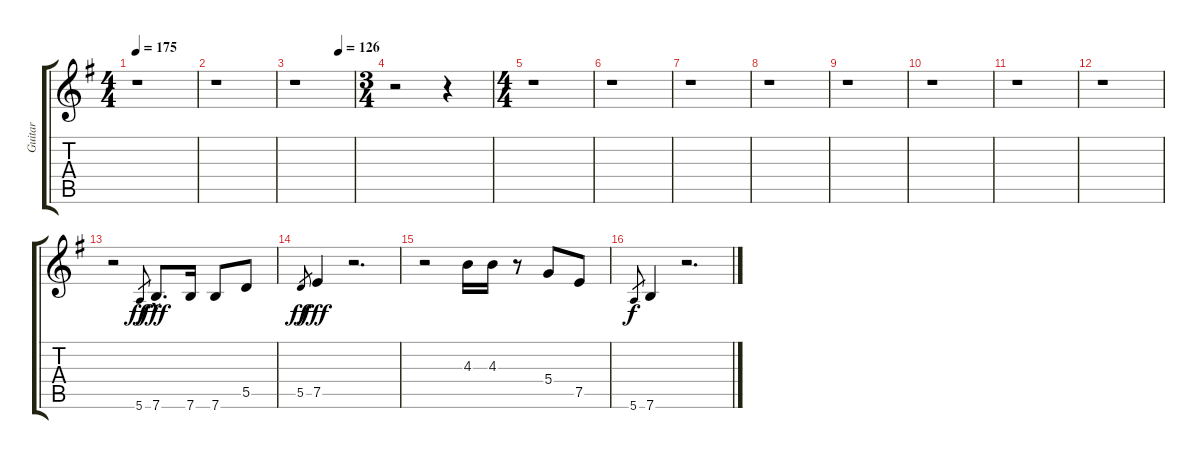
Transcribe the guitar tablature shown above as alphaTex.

\track ("Guitar" "Guitar") {instrument distortionguitar}
\staff {score tabs}
\tuning (E4 B3 G3 D3 A2 E2) {hide}
\ts (4 4)
\tempo 175
\clef g2
\ks g
r.1{dy ff} |
r.1 |
\tempo (126 0.75)
r.1 |
\ts (3 4)
r.2 r.4 |
\ts (4 4)
r.1 |
r.1 |
r.1 |
r.1 |
r.1 |
r.1 |
r.1 |
r.1 |
r.2 5.6.8{gr} 7.6{hac}.8{d dy fff} 7.6.16 7.6.8 5.5.8 |
5.5.8{gr dy ff} 7.5.4{dy fff} r.2{d} |
r.2 4.3.16 4.3.16 r.8 5.4.8 7.5.8 |
5.6.8{gr dy f} 7.6.4 r.2{d}
